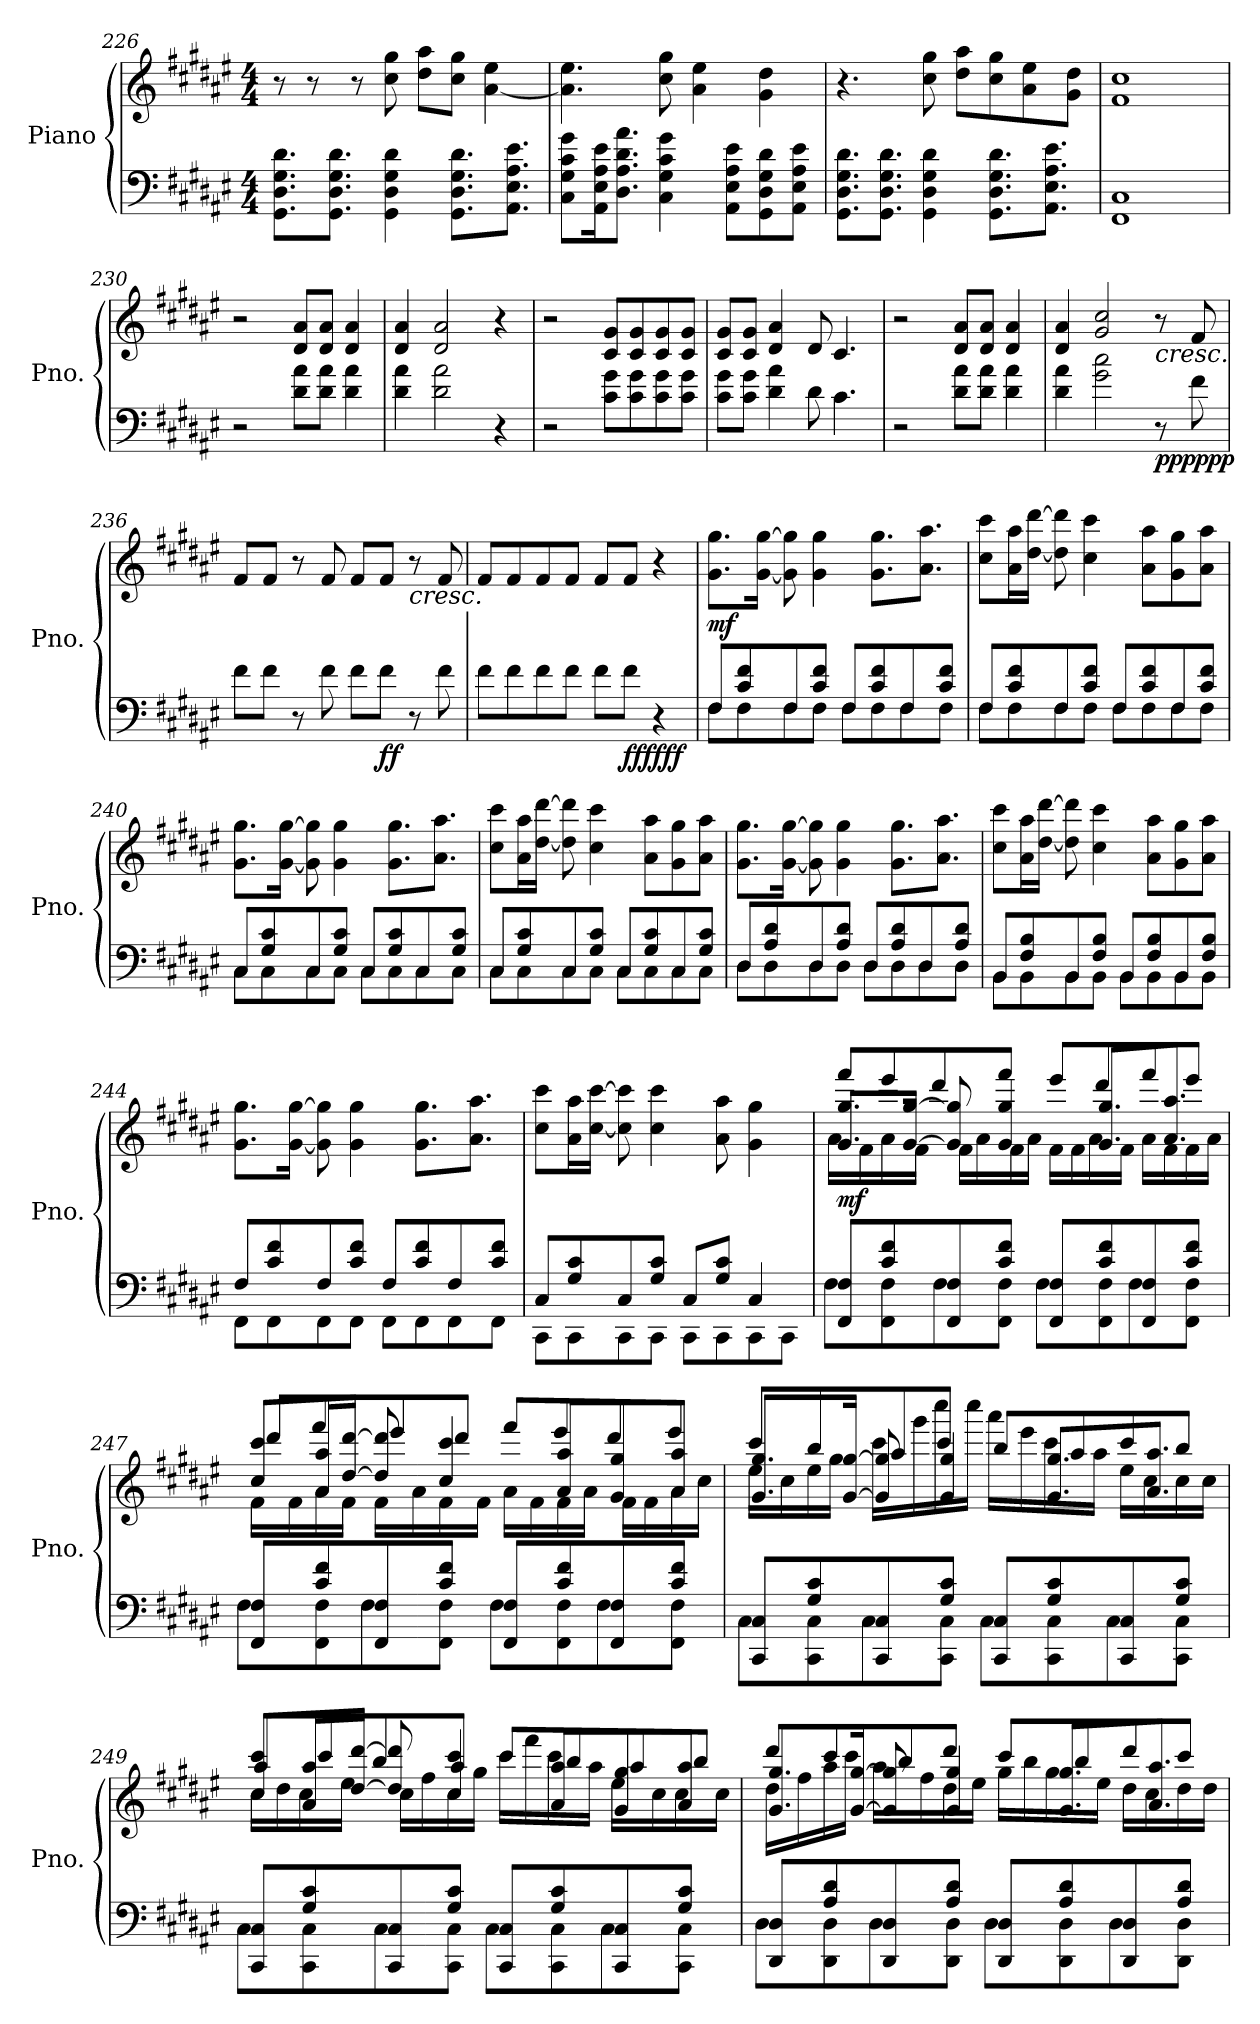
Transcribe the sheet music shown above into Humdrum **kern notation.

**kern	**kern	**dynam
*part1	*part1	*part1
*staff2	*staff1	*staff1/2
*I"Piano	*	*
*I'Pno.	*	*
*clefF4	*clefG2	*
*k[f#c#g#d#a#e#]	*k[f#c#g#d#a#e#]	*
*M4/4	*M4/4	*
=226	=226	=226
8.GG#\ 8.D#\ 8.G#\ 8.d#\L	8r	.
.	8r	.
8.GG#\ 8.D#\ 8.G#\ 8.d#\J	.	.
.	8r	.
4GG#\ 4D#\ 4G#\ 4d#\	8cc#\ 8gg#\	.
.	8dd#\ 8aa#\L	.
8.GG#\ 8.D#\ 8.G#\ 8.d#\L	8cc#\ 8gg#\J	.
.	[4a#\ 4ee#\	.
8.AA#\ 8.E#\ 8.A#\ 8.e#\J	.	.
!!LO:PB:g=z
=227	=227	=227
8C#\ 8G#\ 8c#\ 8g#\L	4.a#\] 4.ee#\	.
16AA#\ 16E#\ 16A#\ 16e#\K	.	.
8.D#\ 8.A#\ 8.d#\ 8.a#\J	.	.
4C#\ 4G#\ 4c#\ 4g#\	8cc#\ 8gg#\	.
.	4a#\ 4ee#\	.
8AA#\ 8E#\ 8A#\ 8e#\L	.	.
8GG#\ 8D#\ 8G#\ 8d#\	4g#\ 4dd#\	.
8AA#\ 8E#\ 8A#\ 8e#\J	.	.
=228	=228	=228
8.GG#\ 8.D#\ 8.G#\ 8.d#\L	4.r	.
8.GG#\ 8.D#\ 8.G#\ 8.d#\J	.	.
4GG#\ 4D#\ 4G#\ 4d#\	8cc#\ 8gg#\	.
.	8dd#\ 8aa#\L	.
8.GG#\ 8.D#\ 8.G#\ 8.d#\L	8cc#\ 8gg#\	.
.	8a#\ 8ee#\	.
8.AA#\ 8.E#\ 8.A#\ 8.e#\J	.	.
.	8g#\ 8dd#\J	.
=229	=229	=229
1FF# 1C#	1f# 1cc#	.
=230	=230	=230
2r	2r	.
8d#\ 8a#\L	8d#/ 8a#/L	.
8d#\ 8a#\J	8d#/ 8a#/J	.
4d#\ 4a#\	4d#/ 4a#/	.
=231	=231	=231
4d#\ 4a#\	4d#/ 4a#/	.
2d#\ 2a#\	2d#/ 2a#/	.
4r	4r	.
=232	=232	=232
2r	2r	.
8c#\ 8g#\L	8c#/ 8g#/L	.
8c#\ 8g#\	8c#/ 8g#/	.
8c#\ 8g#\	8c#/ 8g#/	.
8c#\ 8g#\J	8c#/ 8g#/J	.
!!LO:LB:g=z
=233	=233	=233
8c#\ 8g#\L	8c#/ 8g#/L	.
8c#\ 8g#\J	8c#/ 8g#/J	.
4d#\ 4a#\	4d#/ 4a#/	.
8d#\	8d#/	.
4.c#\	4.c#/	.
=234	=234	=234
2r	2r	.
8d#\ 8a#\L	8d#/ 8a#/L	.
8d#\ 8a#\J	8d#/ 8a#/J	.
4d#\ 4a#\	4d#/ 4a#/	.
=235	=235	=235
4d#\ 4a#\	4d#/ 4a#/	.
2g#\ 2cc#\	2g#/ 2cc#/	.
!	!	!LO:HP:b
!	!	!LO:DY:n=1:b=2
!	!	!LO:DY:n=2:b
8r	8r	< ppp ppp
8f#\	8f#/	.
=236	=236	=236
8f#\L	8f#/L	.
8f#\J	8f#/J	.
8r	8r	.
8f#\	8f#/	.
8f#\L	8f#/L	.
!	!	!LO:DY:b=2
!	!	!LO:DY:n=1:b
8f#\J	8f#/J	f f
!	!	!LO:HP:n=1:b
8r	8r	[ <
8f#\	8f#/	.
=237	=237	=237
8f#\L	8f#/L	.
8f#\	8f#/	.
8f#\	8f#/	.
8f#\J	8f#/J	.
8f#\L	8f#/L	.
!	!	!LO:DY:b=2
!	!	!LO:DY:n=1:b
8f#\J	8f#/J	fff fff
4r	4r	[
!!LO:LB:g=z
=238	=238	=238
*^	*	*
!	!	!	!LO:DY:b
8F#/L	8F#\L	8.g#\ 8.gg#\L	mf
8c#/ 8f#/	8F#\	.	.
.	.	[16g#\ [16gg#\Jk	.
8F#/	8F#\	8g#\] 8gg#\]	.
8c#/ 8f#/J	8F#\J	4g#\ 4gg#\	.
8F#/L	8F#\L	.	.
8c#/ 8f#/	8F#\	8.g#\ 8.gg#\L	.
8F#/	8F#\	.	.
.	.	8.a#\ 8.aa#\J	.
8c#/ 8f#/J	8F#\J	.	.
=239	=239	=239	=239
8F#/L	8F#\L	8cc#\ 8ccc#\L	.
8c#/ 8f#/	8F#\	16a#\ 16aa#\L	.
.	.	[16dd#\ [16ddd#\JJ	.
8F#/	8F#\	8dd#\] 8ddd#\]	.
8c#/ 8f#/J	8F#\J	4cc#\ 4ccc#\	.
8F#/L	8F#\L	.	.
8c#/ 8f#/	8F#\	8a#\ 8aa#\L	.
8F#/	8F#\	8g#\ 8gg#\	.
8c#/ 8f#/J	8F#\J	8a#\ 8aa#\J	.
=240	=240	=240	=240
8C#/L	8C#\L	8.g#\ 8.gg#\L	.
8G#/ 8c#/	8C#\	.	.
.	.	[16g#\ [16gg#\Jk	.
8C#/	8C#\	8g#\] 8gg#\]	.
8G#/ 8c#/J	8C#\J	4g#\ 4gg#\	.
8C#/L	8C#\L	.	.
8G#/ 8c#/	8C#\	8.g#\ 8.gg#\L	.
8C#/	8C#\	.	.
.	.	8.a#\ 8.aa#\J	.
8G#/ 8c#/J	8C#\J	.	.
=241	=241	=241	=241
8C#/L	8C#\L	8cc#\ 8ccc#\L	.
8G#/ 8c#/	8C#\	16a#\ 16aa#\L	.
.	.	[16dd#\ [16ddd#\JJ	.
8C#/	8C#\	8dd#\] 8ddd#\]	.
8G#/ 8c#/J	8C#\J	4cc#\ 4ccc#\	.
8C#/L	8C#\L	.	.
8G#/ 8c#/	8C#\	8a#\ 8aa#\L	.
8C#/	8C#\	8g#\ 8gg#\	.
8G#/ 8c#/J	8C#\J	8a#\ 8aa#\J	.
!!LO:LB:g=z
=242	=242	=242	=242
8D#/L	8D#\L	8.g#\ 8.gg#\L	.
8A#/ 8d#/	8D#\	.	.
.	.	[16g#\ [16gg#\Jk	.
8D#/	8D#\	8g#\] 8gg#\]	.
8A#/ 8d#/J	8D#\J	4g#\ 4gg#\	.
8D#/L	8D#\L	.	.
8A#/ 8d#/	8D#\	8.g#\ 8.gg#\L	.
8D#/	8D#\	.	.
.	.	8.a#\ 8.aa#\J	.
8A#/ 8d#/J	8D#\J	.	.
=243	=243	=243	=243
8BB/L	8BB\L	8cc#\ 8ccc#\L	.
8F#/ 8B/	8BB\	16a#\ 16aa#\L	.
.	.	[16dd#\ [16ddd#\JJ	.
8BB/	8BB\	8dd#\] 8ddd#\]	.
8F#/ 8B/J	8BB\J	4cc#\ 4ccc#\	.
8BB/L	8BB\L	.	.
8F#/ 8B/	8BB\	8a#\ 8aa#\L	.
8BB/	8BB\	8g#\ 8gg#\	.
8F#/ 8B/J	8BB\J	8a#\ 8aa#\J	.
=244	=244	=244	=244
8F#/L	8FF#\L	8.g#\ 8.gg#\L	.
8c#/ 8f#/	8FF#\	.	.
.	.	[16g#\ [16gg#\Jk	.
8F#/	8FF#\	8g#\] 8gg#\]	.
8c#/ 8f#/J	8FF#\J	4g#\ 4gg#\	.
8F#/L	8FF#\L	.	.
8c#/ 8f#/	8FF#\	8.g#\ 8.gg#\L	.
8F#/	8FF#\	.	.
.	.	8.a#\ 8.aa#\J	.
8c#/ 8f#/J	8FF#\J	.	.
!!LO:LB:g=z
=245	=245	=245	=245
8C#/L	8CC#\L	8cc#\ 8ccc#\L	.
8G#/ 8c#/	8CC#\	16a#\ 16aa#\L	.
.	.	[16cc#\ [16ccc#\JJ	.
8C#/	8CC#\	8cc#\] 8ccc#\]	.
8G#/ 8c#/J	8CC#\J	4cc#\ 4ccc#\	.
8C#/L	8CC#\L	.	.
8G#/ 8c#/J	8CC#\	8a#\ 8aa#\	.
4C#/	8CC#\	4g#\ 4gg#\	.
.	8CC#\J	.	.
=246	=246	=246	=246
*	*	*^	*
*	*	*	*^	*
!	!	!	!	!	!LO:DY:b
8FF#/ 8F#/L	8F#\L	8.g#/ 8.gg#/L	8fff#/L	16a#\LL	mf
.	.	.	.	16f#\	.
8c#/ 8f#/	8FF#\ 8F#\	.	8eee#/	16a#\	.
.	.	[16g#/ [16gg#/Jk	.	16f#\JJ	.
8FF#/ 8F#/	8F#\	8g#/] 8gg#/]	8ddd#/	16f#\LL	.
.	.	.	.	16a#\	.
8c#/ 8f#/J	8FF#\ 8F#\J	4g#/ 4gg#/	8fff#/J	16f#\	.
.	.	.	.	16a#\JJ	.
8FF#/ 8F#/L	8F#\L	.	8eee#/L	16f#\LL	.
.	.	.	.	16f#\	.
8c#/ 8f#/	8FF#\ 8F#\	8.g#/ 8.gg#/L	8ddd#/	16a#\	.
.	.	.	.	16f#\JJ	.
8FF#/ 8F#/	8F#\	.	8fff#/	16a#\LL	.
.	.	8.a#/ 8.aa#/J	.	16f#\	.
8c#/ 8f#/J	8FF#\ 8F#\J	.	8eee#/J	16f#\	.
.	.	.	.	16a#\JJ	.
!!LO:PB:g=z	!!	!!
=247	=247	=247	=247	=247	=247
8FF#/ 8F#/L	8F#\L	8cc#/ 8ccc#/L	8ddd#/L	16f#\LL	.
.	.	.	.	16f#\	.
8c#/ 8f#/	8FF#\ 8F#\	16a#/ 16aa#/L	8fff#/	16a#\	.
.	.	[16dd#/ [16ddd#/JJ	.	16f#\JJ	.
8FF#/ 8F#/	8F#\	8dd#/] 8ddd#/]	8eee#/	16f#\LL	.
.	.	.	.	16a#\	.
8c#/ 8f#/J	8FF#\ 8F#\J	4cc#/ 4ccc#/	8ddd#/J	16f#\	.
.	.	.	.	16f#\JJ	.
8FF#/ 8F#/L	8F#\L	.	8fff#/L	16a#\LL	.
.	.	.	.	16f#\	.
8c#/ 8f#/	8FF#\ 8F#\	8a#/ 8aa#/L	8eee#/	16f#\	.
.	.	.	.	16a#\JJ	.
8FF#/ 8F#/	8F#\	8g#/ 8gg#/	8ddd#/	16f#\LL	.
.	.	.	.	16f#\	.
8c#/ 8f#/J	8FF#\ 8F#\J	8a#/ 8aa#/J	8eee#/J	16a#\	.
.	.	.	.	16cc#\JJ	.
=248	=248	=248	=248	=248	=248
8CC#/ 8C#/L	8C#\L	8.g#/ 8.gg#/L	8ccc#/L	16ee#\LL	.
.	.	.	.	16cc#\	.
8G#/ 8c#/	8CC#\ 8C#\	.	8bb/	16ee#\	.
.	.	[16g#/ [16gg#/Jk	.	16gg#\JJ	.
8CC#/ 8C#/	8C#\	8g#/] 8gg#/]	8aa#/	16ccc#\LL	.
.	.	.	.	16ggg#\	.
8G#/ 8c#/J	8CC#\ 8C#\J	4g#/ 4gg#/	8ccc#/J	16cccc#\	.
.	.	.	.	16cccc#\JJ	.
8CC#/ 8C#/L	8C#\L	.	8bb/L	16aaa#\LL	.
.	.	.	.	16eee#\	.
8G#/ 8c#/	8CC#\ 8C#\	8.g#/ 8.gg#/L	8aa#/	16ccc#\	.
.	.	.	.	16aa#\JJ	.
8CC#/ 8C#/	8C#\	.	8ccc#/	16ee#\LL	.
.	.	8.a#/ 8.aa#/J	.	16cc#\	.
8G#/ 8c#/J	8CC#\ 8C#\J	.	8bb/J	16cc#\	.
.	.	.	.	16cc#\JJ	.
!!LO:LB:g=z	!!	!!
=249	=249	=249	=249	=249	=249
8CC#/ 8C#/L	8C#\L	8cc#/ 8ccc#/L	8aa#/L	16cc#\LL	.
.	.	.	.	16dd#\	.
8G#/ 8c#/	8CC#\ 8C#\	16a#/ 16aa#/L	8ccc#/	16cc#\	.
.	.	[16dd#/ [16ddd#/JJ	.	16ee#\JJ	.
8CC#/ 8C#/	8C#\	8dd#/] 8ddd#/]	8bb/	16cc#\LL	.
.	.	.	.	16ff#\	.
8G#/ 8c#/J	8CC#\ 8C#\J	4cc#/ 4ccc#/	8aa#/J	16cc#\	.
.	.	.	.	16gg#\JJ	.
8CC#/ 8C#/L	8C#\L	.	8ccc#/L	16ccc#\LL	.
.	.	.	.	16fff#\	.
8G#/ 8c#/	8CC#\ 8C#\	8a#/ 8aa#/L	8bb/	16ccc#\	.
.	.	.	.	16aa#\JJ	.
8CC#/ 8C#/	8C#\	8g#/ 8gg#/	8aa#/	16ee#\LL	.
.	.	.	.	16cc#\	.
8G#/ 8c#/J	8CC#\ 8C#\J	8a#/ 8aa#/J	8bb/J	16cc#\	.
.	.	.	.	16cc#\JJ	.
!!LO:LB:g=z	!!	!!
=250	=250	=250	=250	=250	=250
8DD#/ 8D#/L	8D#\L	8.g#/ 8.gg#/L	8ddd#/L	16dd#\LL	.
.	.	.	.	16ff#\	.
8A#/ 8d#/	8DD#\ 8D#\	.	8ccc#/	16aa#\	.
.	.	[16g#/ [16gg#/Jk	.	16ccc#\JJ	.
8DD#/ 8D#/	8D#\	8g#/] 8gg#/]	8bb/	16aa#\LL	.
.	.	.	.	16ff#\	.
8A#/ 8d#/J	8DD#\ 8D#\J	4g#/ 4gg#/	8ddd#/J	16dd#\	.
.	.	.	.	16ee#\JJ	.
8DD#/ 8D#/L	8D#\L	.	8ccc#/L	16gg#\LL	.
.	.	.	.	16bb\	.
8A#/ 8d#/	8DD#\ 8D#\	8.g#/ 8.gg#/L	8bb/	16gg#\	.
.	.	.	.	16ee#\JJ	.
8DD#/ 8D#/	8D#\	.	8ddd#/	16dd#\LL	.
.	.	8.a#/ 8.aa#/J	.	16cc#\	.
8A#/ 8d#/J	8DD#\ 8D#\J	.	8ccc#/J	16dd#\	.
.	.	.	.	16dd#\JJ	.
*v	*v	*	*	*	*
*	*v	*v	*v	*
=	=	=
*-	*-	*-
